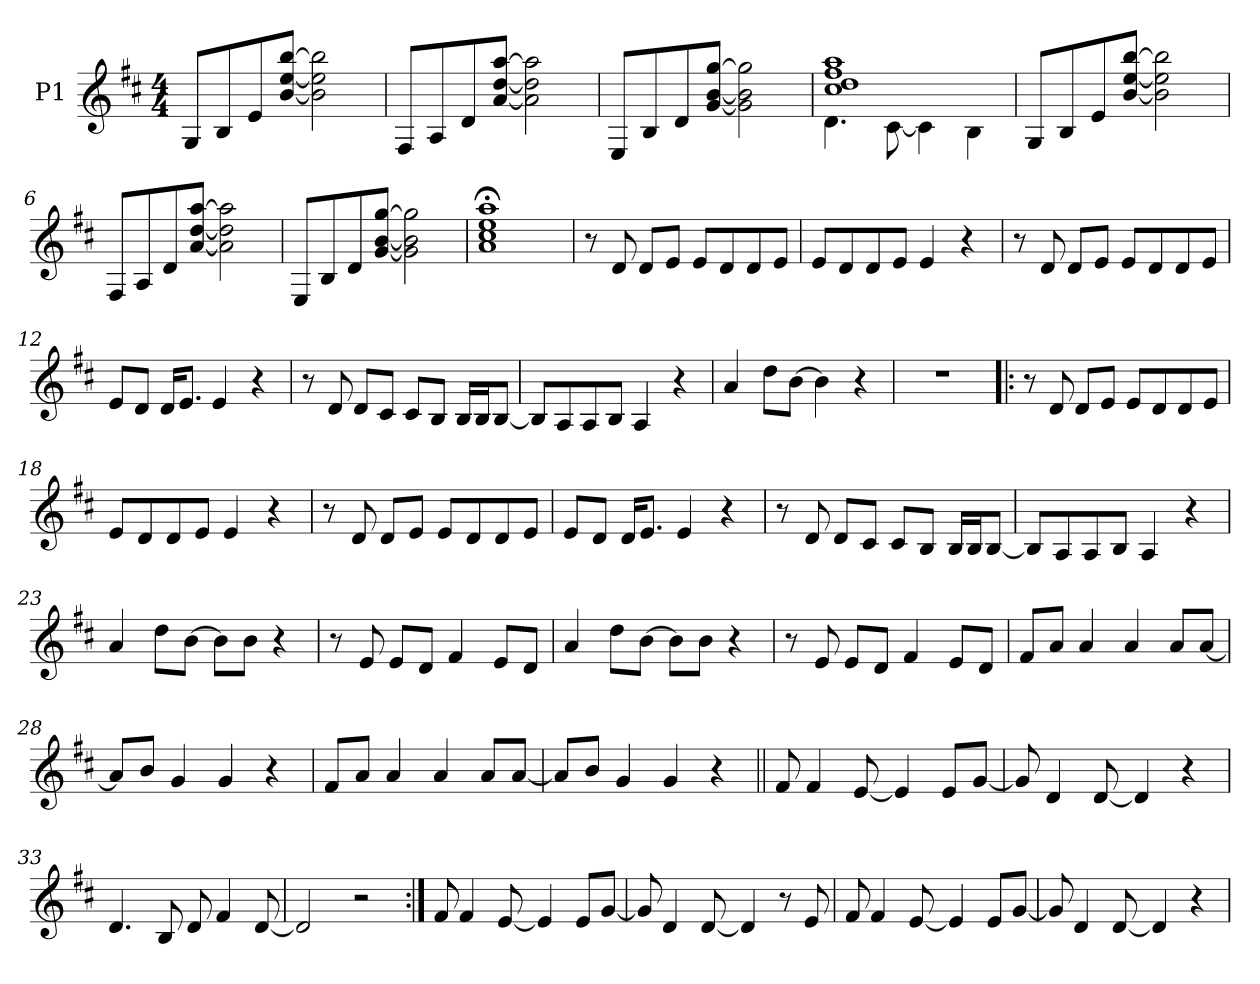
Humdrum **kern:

**kern
*part1
*staff1
*I"P1
*clefG2
*k[f#c#]
*D:
*M4/4
*MM131
=1
8G/L
8B/
8e/
[<8b/ [<8ee/ [>8bb/J
2b\] 2ee\] 2bb\]
=2
8F#/L
8A/
8d/
[<8a/ [<8dd/ [>8aa/J
2a\] 2dd\] 2aa\]
=3
8E/L
8B/
8d/
[<8g/ [<8b/ [>8gg/J
2g\] 2b\] 2gg\]
=4
*^
1cc# 1dd 1ff# 1aa	4.d\
.	[<8c#\
.	4c#\]
.	4B\
*v	*v
=5
8G/L
8B/
8e/
[<8b/ [<8ee/ [>8bb/J
2b\] 2ee\] 2bb\]
!!LO:LB:g=z
=6
8F#/L
8A/
8d/
[<8a/ [<8dd/ [>8aa/J
2a\] 2dd\] 2aa\]
=7
8E/L
8B/
8d/
[<8g/ [<8b/ [>8gg/J
2g\] 2b\] 2gg\]
=8
1a;< 1cc#;< 1ee;< 1aa;<
=9
8r
8d/
8d/L
8e/J
8e/L
8d/
8d/
8e/J
=10
8e/L
8d/
8d/
8e/J
4e/
4r
!!LO:LB:g=z
=11
8r
8d/
8d/L
8e/J
8e/L
8d/
8d/
8e/J
=12
8e/L
8d/J
16d/KL
8.e/J
4e/
4r
=13
8r
8d/
8d/L
8c#/J
8c#/L
8B/J
16B/LL
16B/J
[<8B/J
=14
8B/L]
8A/
8A/
8B/J
4A/
4r
!!LO:LB:g=z
=15
4a/
8dd\L
[>8b\J
4b\]
4r
=16
1r
=17!|:
8r
8d/
8d/L
8e/J
8e/L
8d/
8d/
8e/J
=18
8e/L
8d/
8d/
8e/J
4e/
4r
=19
8r
8d/
8d/L
8e/J
8e/L
8d/
8d/
8e/J
!!LO:LB:g=z
=20
8e/L
8d/J
16d/KL
8.e/J
4e/
4r
=21
8r
8d/
8d/L
8c#/J
8c#/L
8B/J
16B/LL
16B/J
[<8B/J
=22
8B/L]
8A/
8A/
8B/J
4A/
4r
=23
4a/
8dd\L
[>8b\J
8b\L]
8b\J
4r
!!LO:LB:g=z
=24
8r
8e/
8e/L
8d/J
4f#/
8e/L
8d/J
=25
4a/
8dd\L
[>8b\J
8b\L]
8b\J
4r
=26
8r
8e/
8e/L
8d/J
4f#/
8e/L
8d/J
=27
8f#/L
8a/J
4a/
4a/
8a/L
[<8a/J
=28
8a/L]
8b/J
4g/
4g/
4r
!!LO:LB:g=z
=29
8f#/L
8a/J
4a/
4a/
8a/L
[<8a/J
=30
8a/L]
8b/J
4g/
4g/
4r
=31||
8f#/
4f#/
[<8e/
4e/]
8e/L
[<8g/J
=32
8g/]
4d/
[<8d/
4d/]
4r
=33
4.d/
8B/
8d/
4f#/
[<8d/
!!LO:LB:g=z
=34
2d/]
2r
=35:|!
8f#/
4f#/
[<8e/
4e/]
8e/L
[<8g/J
=36
8g/]
4d/
[<8d/
4d/]
8r
8e/
=37
8f#/
4f#/
[<8e/
4e/]
8e/L
[<8g/J
=38
8g/]
4d/
[<8d/
4d/]
4r
=
*-
